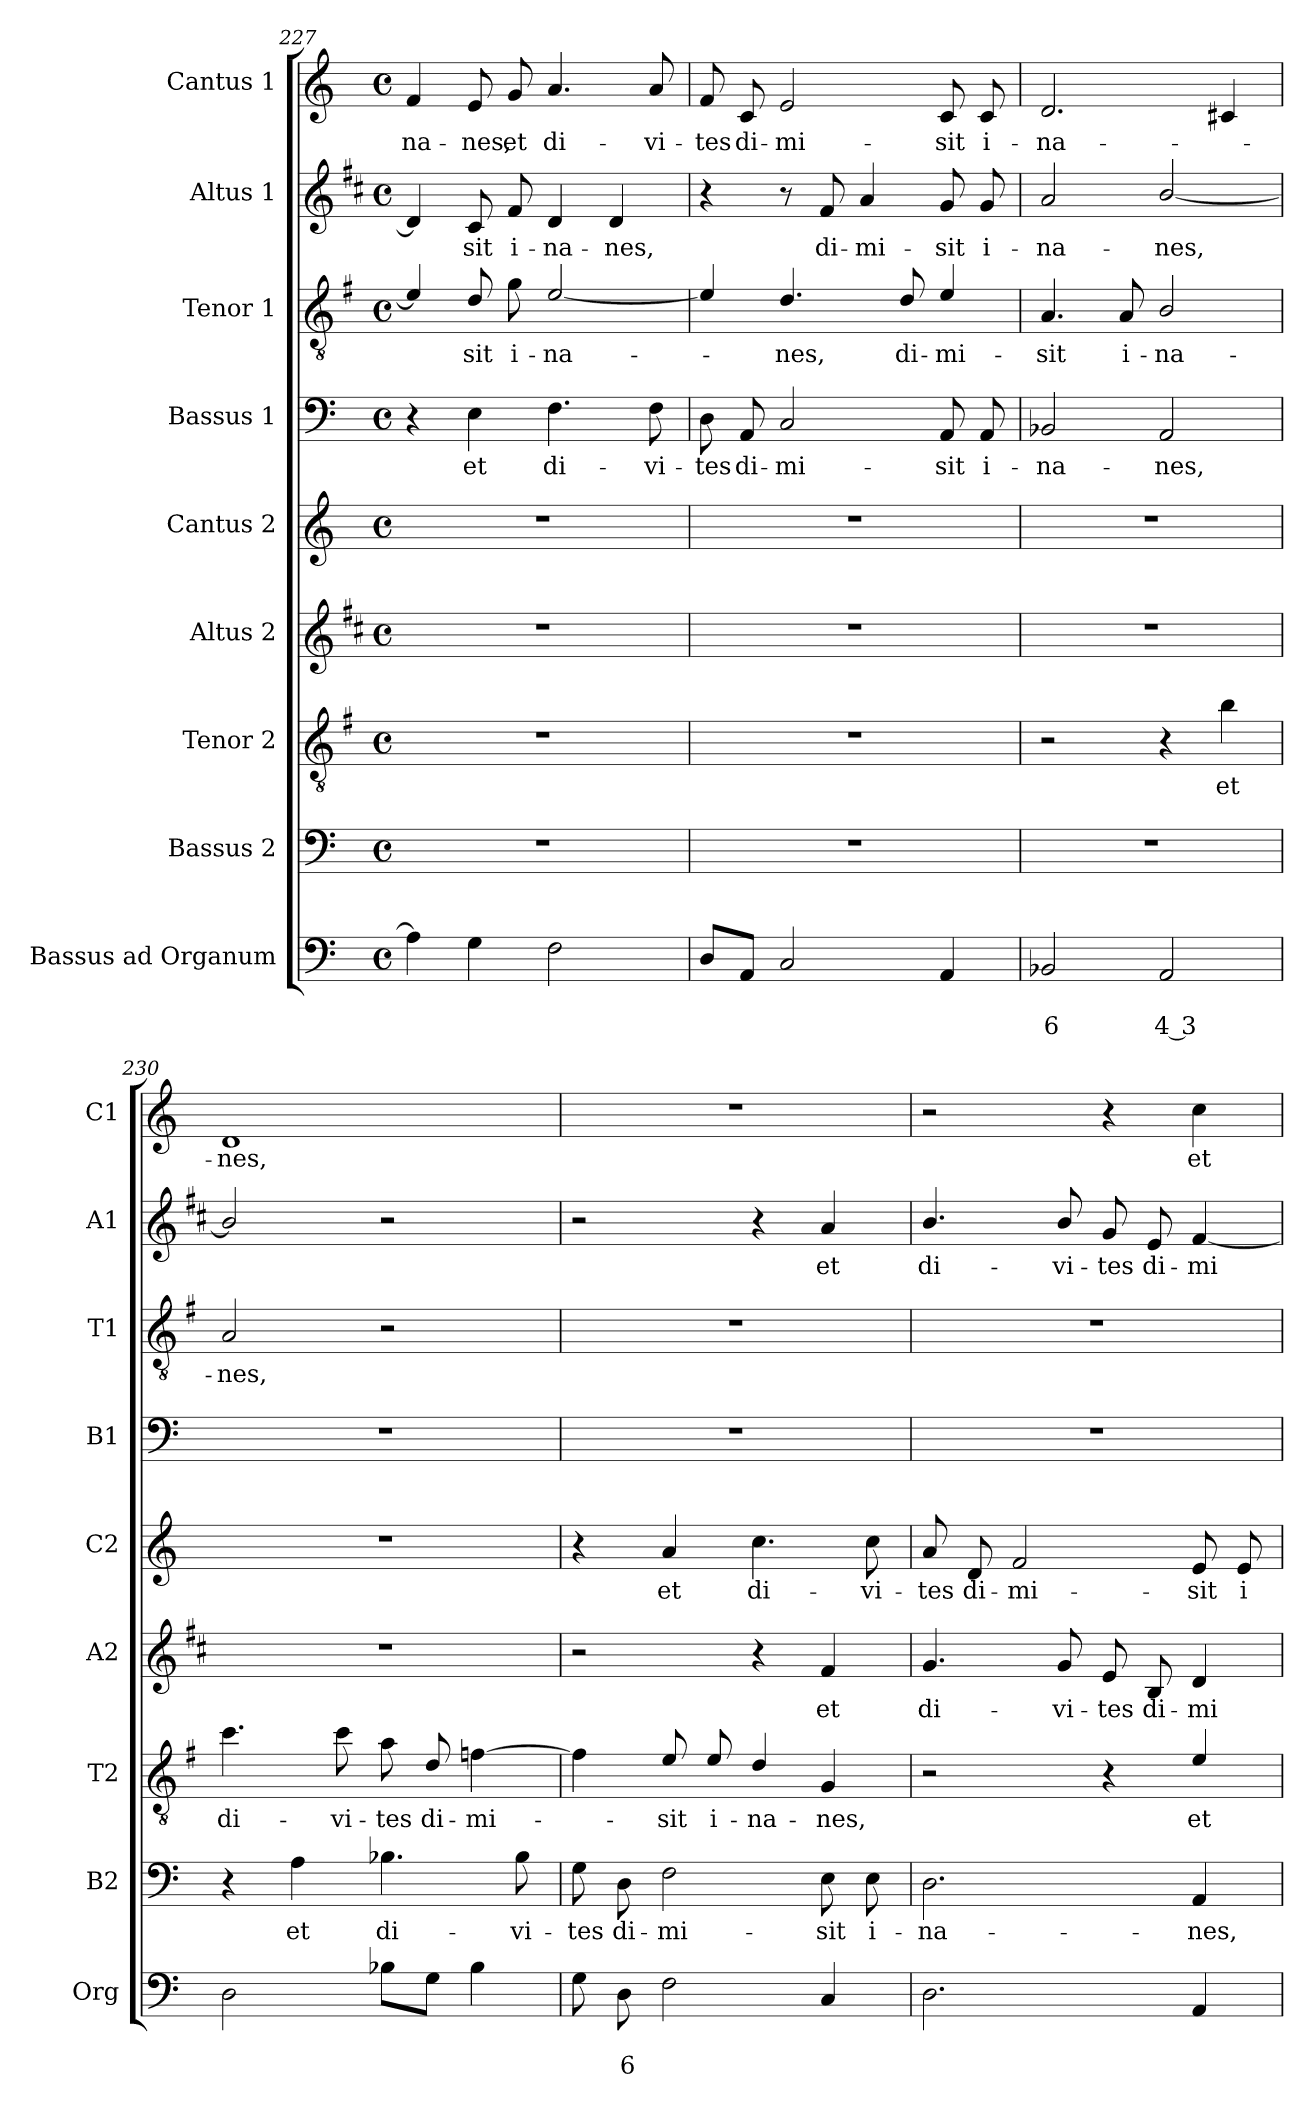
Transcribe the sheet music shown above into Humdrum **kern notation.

**kern	**text	**text	**kern	**text	**kern	**text	**kern	**text	**kern	**text	**kern	**text	**kern	**text	**kern	**text	**kern	**text
*part9	*part9	*part9	*part8	*part8	*part7	*part7	*part6	*part6	*part5	*part5	*part4	*part4	*part3	*part3	*part2	*part2	*part1	*part1
*staff9	*staff9	*staff9	*staff8	*staff8	*staff7	*staff7	*staff6	*staff6	*staff5	*staff5	*staff4	*staff4	*staff3	*staff3	*staff2	*staff2	*staff1	*staff1
*I"Bassus ad Organum	*	*	*I"Bassus 2	*	*I"Tenor 2	*	*I"Altus 2	*	*I"Cantus 2	*	*I"Bassus 1	*	*I"Tenor 1	*	*I"Altus 1	*	*I"Cantus 1	*
*I'Org	*	*	*I'B2	*	*I'T2	*	*I'A2	*	*I'C2	*	*I'B1	*	*I'T1	*	*I'A1	*	*I'C1	*
*clefF4	*	*	*clefF4	*	*clefGv2	*	*clefG2	*	*clefG2	*	*clefF4	*	*clefGv2	*	*clefG2	*	*clefG2	*
*	*	*	*	*	*ITrd4c7	*	*ITrd1c2	*	*	*	*	*	*ITrd4c7	*	*ITrd1c2	*	*	*
*k[]	*	*	*k[]	*	*k[]	*	*k[]	*	*k[]	*	*k[]	*	*k[]	*	*k[]	*	*k[]	*
*C:	*	*	*C:	*	*C:	*	*C:	*	*C:	*	*C:	*	*C:	*	*C:	*	*C:	*
*M4/4	*	*	*M4/4	*	*M4/4	*	*M4/4	*	*M4/4	*	*M4/4	*	*M4/4	*	*M4/4	*	*M4/4	*
*met(c)	*	*	*met(c)	*	*met(c)	*	*met(c)	*	*met(c)	*	*met(c)	*	*met(c)	*	*met(c)	*	*met(c)	*
=227	=227	=227	=227	=227	=227	=227	=227	=227	=227	=227	=227	=227	=227	=227	=227	=227	=227	=227
!	!	!	!	!	!	!	!	!	!	!	!	!	!	!	!	!	!	!LO:LY:b
4A\]	.	.	1r	.	1r	.	1r	.	1r	.	4r	.	4A/]	.	4c/]	.	4f/	-na-
!	!	!	!	!	!	!	!	!	!	!	!	!LO:LY:b	!	!LO:LY:b	!	!LO:LY:b	!	!LO:LY:b
4G\	.	.	.	.	.	.	.	.	.	.	4E\	et	8G/	-sit	8B/	-sit	8e/	-nes,
!	!	!	!	!	!	!	!	!	!	!	!	!	!	!LO:LY:b	!	!LO:LY:b	!	!LO:LY:b
.	.	.	.	.	.	.	.	.	.	.	.	.	8c\	i-	8e/	i-	8g/	et
!	!	!	!	!	!	!	!	!	!	!	!	!LO:LY:b	!	!LO:LY:b	!	!LO:LY:b	!	!LO:LY:b
2F\	.	.	.	.	.	.	.	.	.	.	4.F\	di-	[2A/	-na-	4c/	-na-	4.a/	di-
!	!	!	!	!	!	!	!	!	!	!	!	!	!	!	!	!LO:LY:b	!	!
.	.	.	.	.	.	.	.	.	.	.	.	.	.	.	4c/	-nes,	.	.
!	!	!	!	!	!	!	!	!	!	!	!	!LO:LY:b	!	!	!	!	!	!LO:LY:b
.	.	.	.	.	.	.	.	.	.	.	8F\	-vi-	.	.	.	.	8a/	-vi-
=228	=228	=228	=228	=228	=228	=228	=228	=228	=228	=228	=228	=228	=228	=228	=228	=228	=228	=228
!	!	!	!	!	!	!	!	!	!	!	!	!LO:LY:b	!	!	!	!	!	!LO:LY:b
8D/L	.	.	1r	.	1r	.	1r	.	1r	.	8D\	-tes	4A/]	.	4r	.	8f/	-tes
!	!	!	!	!	!	!	!	!	!	!	!	!LO:LY:b	!	!	!	!	!	!LO:LY:b
8AA/J	.	.	.	.	.	.	.	.	.	.	8AA/	di-	.	.	.	.	8c/	di-
!	!	!	!	!	!	!	!	!	!	!	!	!LO:LY:b	!	!LO:LY:b	!	!	!	!LO:LY:b
2C/	.	.	.	.	.	.	.	.	.	.	2C/	-mi-	4.G/	-nes,	8r	.	2e/	-mi-
!	!	!	!	!	!	!	!	!	!	!	!	!	!	!	!	!LO:LY:b	!	!
.	.	.	.	.	.	.	.	.	.	.	.	.	.	.	8e/	di-	.	.
!	!	!	!	!	!	!	!	!	!	!	!	!	!	!	!	!LO:LY:b	!	!
.	.	.	.	.	.	.	.	.	.	.	.	.	.	.	4g/	-mi-	.	.
!	!	!	!	!	!	!	!	!	!	!	!	!	!	!LO:LY:b	!	!	!	!
.	.	.	.	.	.	.	.	.	.	.	.	.	8G/	di-	.	.	.	.
!	!	!	!	!	!	!	!	!	!	!	!	!LO:LY:b	!	!LO:LY:b	!	!LO:LY:b	!	!LO:LY:b
4AA/	.	.	.	.	.	.	.	.	.	.	8AA/	-sit	4A/	-mi-	8f/	-sit	8c/	-sit
!	!	!	!	!	!	!	!	!	!	!	!	!LO:LY:b	!	!	!	!LO:LY:b	!	!LO:LY:b
.	.	.	.	.	.	.	.	.	.	.	8AA/	i-	.	.	8f/	i-	8c/	i-
=229	=229	=229	=229	=229	=229	=229	=229	=229	=229	=229	=229	=229	=229	=229	=229	=229	=229	=229
!	!	!LO:LY:b	!	!	!	!	!	!	!	!	!	!LO:LY:b	!	!LO:LY:b	!	!LO:LY:b	!	!LO:LY:b
2BB-X/	.	6	1r	.	2r	.	1r	.	1r	.	2BB-X/	-na-	4.D/	-sit	2g/	-na-	2.d/	-na-
!	!	!	!	!	!	!	!	!	!	!	!	!	!	!LO:LY:b	!	!	!	!
.	.	.	.	.	.	.	.	.	.	.	.	.	8D/	i-	.	.	.	.
!	!	!LO:LY:b	!	!	!	!	!	!	!	!	!	!LO:LY:b	!	!LO:LY:b	!	!LO:LY:b	!	!
2AA/	.	4 3	.	.	4r	.	.	.	.	.	2AA/	-nes,	2E/	-na-	[2a/	-nes,	.	.
!	!	!	!	!	!	!LO:LY:b	!	!	!	!	!	!	!	!	!	!	!	!
.	.	.	.	.	4e\	et	.	.	.	.	.	.	.	.	.	.	4c#X/	.
!!LO:PB:g=z
=230	=230	=230	=230	=230	=230	=230	=230	=230	=230	=230	=230	=230	=230	=230	=230	=230	=230	=230
!	!	!	!	!	!	!LO:LY:b	!	!	!	!	!	!	!	!LO:LY:b	!	!	!	!LO:LY:b
2D\	.	.	4r	.	4.f\	di-	1r	.	1r	.	1r	.	2D/	-nes,	2a/]	.	1d	-nes,
!	!	!	!	!LO:LY:b	!	!	!	!	!	!	!	!	!	!	!	!	!	!
.	.	.	4A\	et	.	.	.	.	.	.	.	.	.	.	.	.	.	.
!	!	!	!	!	!	!LO:LY:b	!	!	!	!	!	!	!	!	!	!	!	!
.	.	.	.	.	8f\	-vi-	.	.	.	.	.	.	.	.	.	.	.	.
!	!	!	!	!LO:LY:b	!	!LO:LY:b	!	!	!	!	!	!	!	!	!	!	!	!
8B-X\L	.	.	4.B-X\	di-	8d\	-tes	.	.	.	.	.	.	2r	.	2r	.	.	.
!	!	!	!	!	!	!LO:LY:b	!	!	!	!	!	!	!	!	!	!	!	!
8G\J	.	.	.	.	8G/	di-	.	.	.	.	.	.	.	.	.	.	.	.
!	!	!	!	!	!	!LO:LY:b	!	!	!	!	!	!	!	!	!	!	!	!
4B-\	.	.	.	.	[4B-X\	-mi-	.	.	.	.	.	.	.	.	.	.	.	.
!	!	!	!	!LO:LY:b	!	!	!	!	!	!	!	!	!	!	!	!	!	!
.	.	.	8B-\	-vi-	.	.	.	.	.	.	.	.	.	.	.	.	.	.
=231	=231	=231	=231	=231	=231	=231	=231	=231	=231	=231	=231	=231	=231	=231	=231	=231	=231	=231
!	!	!	!	!LO:LY:b	!	!	!	!	!	!	!	!	!	!	!	!	!	!
8G\	.	.	8G\	-tes	4B-\]	.	2r	.	4r	.	1r	.	1r	.	2r	.	1r	.
!	!	!LO:LY:b	!	!LO:LY:b	!	!	!	!	!	!	!	!	!	!	!	!	!	!
8D\	.	6	8D\	di-	.	.	.	.	.	.	.	.	.	.	.	.	.	.
!	!	!	!	!LO:LY:b	!	!LO:LY:b	!	!	!	!LO:LY:b	!	!	!	!	!	!	!	!
2F\	.	.	2F\	-mi-	8A/	-sit	.	.	4a/	et	.	.	.	.	.	.	.	.
!	!	!	!	!	!	!LO:LY:b	!	!	!	!	!	!	!	!	!	!	!	!
.	.	.	.	.	8A/	i-	.	.	.	.	.	.	.	.	.	.	.	.
!	!	!	!	!	!	!LO:LY:b	!	!	!	!LO:LY:b	!	!	!	!	!	!	!	!
.	.	.	.	.	4G/	-na-	4r	.	4.cc\	di-	.	.	.	.	4r	.	.	.
!	!	!	!	!LO:LY:b	!	!LO:LY:b	!	!LO:LY:b	!	!	!	!	!	!	!	!LO:LY:b	!	!
4C/	.	.	8E\	-sit	4C/	-nes,	4e/	et	.	.	.	.	.	.	4g/	et	.	.
!	!	!	!	!LO:LY:b	!	!	!	!	!	!LO:LY:b	!	!	!	!	!	!	!	!
.	.	.	8E\	i-	.	.	.	.	8cc\	-vi-	.	.	.	.	.	.	.	.
=232	=232	=232	=232	=232	=232	=232	=232	=232	=232	=232	=232	=232	=232	=232	=232	=232	=232	=232
!	!	!	!	!LO:LY:b	!	!	!	!LO:LY:b	!	!LO:LY:b	!	!	!	!	!	!LO:LY:b	!	!
2.D\	.	.	2.D\	-na-	2r	.	4.f/	di-	8a/	-tes	1r	.	1r	.	4.a/	di-	2r	.
!	!	!	!	!	!	!	!	!	!	!LO:LY:b	!	!	!	!	!	!	!	!
.	.	.	.	.	.	.	.	.	8d/	di-	.	.	.	.	.	.	.	.
!	!	!	!	!	!	!	!	!	!	!LO:LY:b	!	!	!	!	!	!	!	!
.	.	.	.	.	.	.	.	.	2f/	-mi-	.	.	.	.	.	.	.	.
!	!	!	!	!	!	!	!	!LO:LY:b	!	!	!	!	!	!	!	!LO:LY:b	!	!
.	.	.	.	.	.	.	8f/	-vi-	.	.	.	.	.	.	8a/	-vi-	.	.
!	!	!	!	!	!	!	!	!LO:LY:b	!	!	!	!	!	!	!	!LO:LY:b	!	!
.	.	.	.	.	4r	.	8d/	-tes	.	.	.	.	.	.	8f/	-tes	4r	.
!	!	!	!	!	!	!	!	!LO:LY:b	!	!	!	!	!	!	!	!LO:LY:b	!	!
.	.	.	.	.	.	.	8A/	di-	.	.	.	.	.	.	8d/	di-	.	.
!	!	!	!	!LO:LY:b	!	!LO:LY:b	!	!LO:LY:b	!	!LO:LY:b	!	!	!	!	!	!LO:LY:b	!	!LO:LY:b
4AA/	.	.	4AA/	-nes,	4A/	et	4c/	-mi-	8e/	-sit	.	.	.	.	[4e/	-mi-	4cc\	et
!	!	!	!	!	!	!	!	!	!	!LO:LY:b	!	!	!	!	!	!	!	!
.	.	.	.	.	.	.	.	.	8e/	i-	.	.	.	.	.	.	.	.
=	=	=	=	=	=	=	=	=	=	=	=	=	=	=	=	=	=	=
*-	*-	*-	*-	*-	*-	*-	*-	*-	*-	*-	*-	*-	*-	*-	*-	*-	*-	*-
